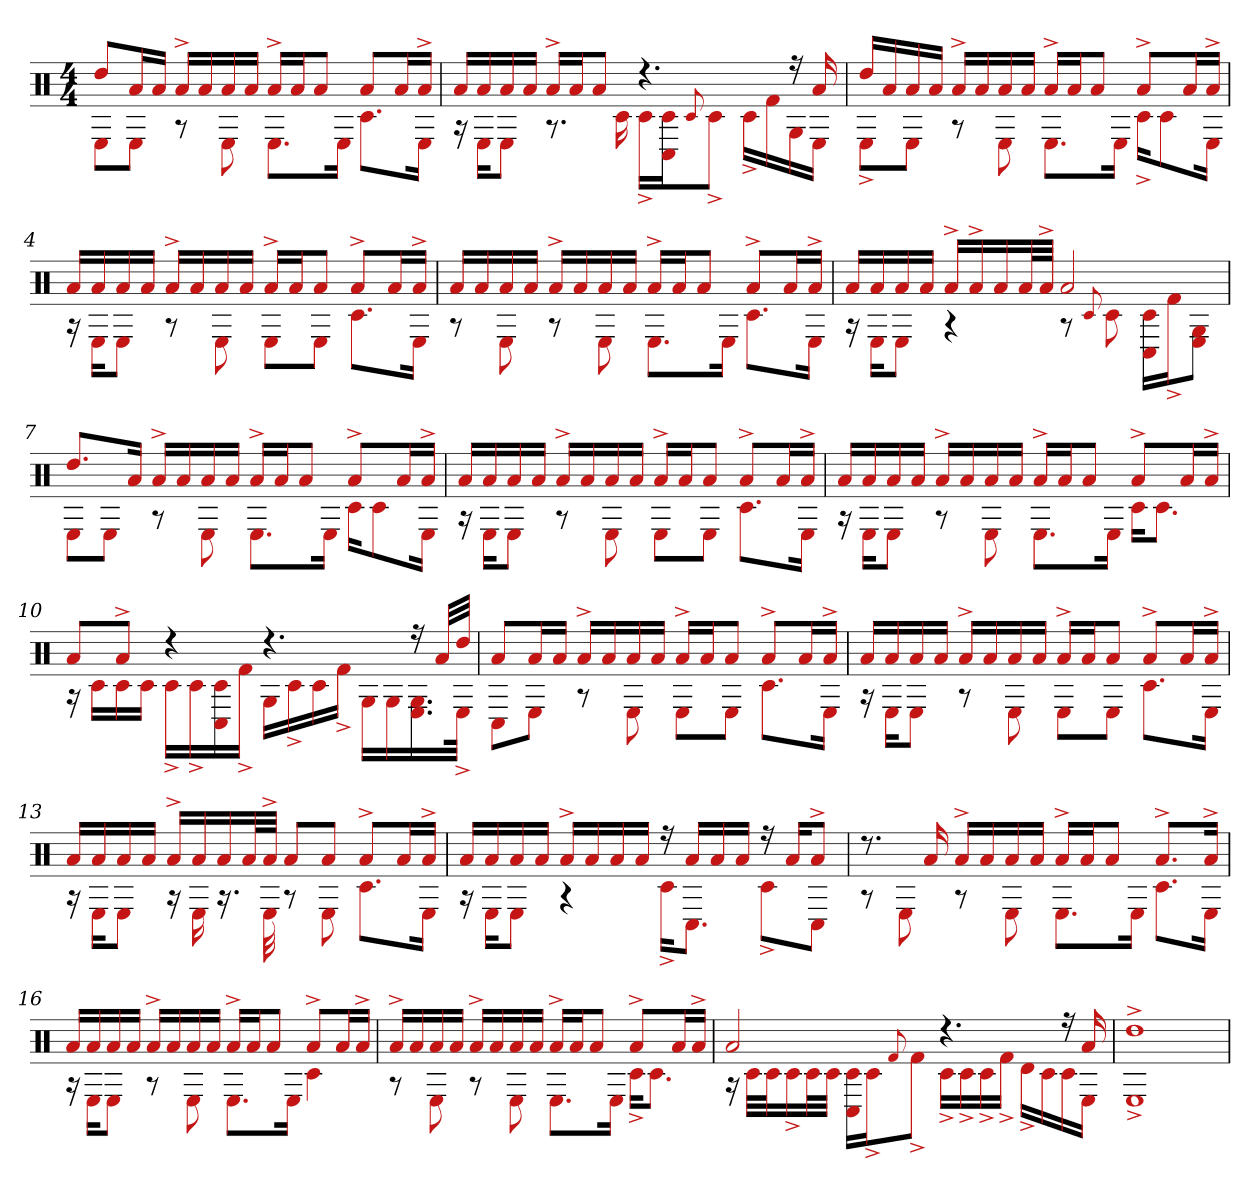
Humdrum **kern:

**kern
*part1
*staff1
*clefX
*k[]
*M4/4
=1
*^
8ddL	8EL
16aL	8EJ
16aJJ	.
16a^LL	8r
16a	.
16a	8E
16aJJ	.
16a^LL	8.EL
16aJ	.
8aJ	.
.	16EJk
8aL	8.c#L
16aL	.
16a^JJ	16EJk
=2	=2
16aLL	16r
16a	16EKL
16a	8EJ
16aJJ	.
16a^LL	8.r
16aJ	.
8aJ	.
.	16c#
4.r	16c#^LL
.	16c# 16C#J
.	8qqc#
.	8c#^J
.	16c#^LL
.	16f#
16r	16G
16a	16EJJ
=3	=3
16ddLL	8E^L
16a	.
16a	8EJ
16aJJ	.
16a^LL	8r
16a	.
16a	8E
16aJJ	.
16a^LL	8.EL
16aJ	.
8aJ	.
.	16EJk
8a^L	16c#^KL
.	8c#
16aL	.
16a^JJ	16EJk
=4	=4
16aLL	16r
16a	16EKL
16a	8EJ
16aJJ	.
16a^LL	8r
16a	.
16a	8E
16aJJ	.
16a^LL	8EL
16aJ	.
8aJ	8EJ
8a^L	8.c#L
16aL	.
16a^JJ	16EJk
=5	=5
16aLL	8r
16a	.
16a	8E
16aJJ	.
16a^LL	8r
16a	.
16a	8E
16aJJ	.
16a^LL	8.EL
16aJ	.
8aJ	.
.	16EJk
8a^L	8.c#L
16aL	.
16a^JJ	16EJk
=6	=6
16aLL	16r
16a	16EKL
16a	8EJ
16aJJ	.
16a^LL	4r
16a^	.
16a	.
32aL	.
32a^JJJ	.
2a	8r
.	8qqc#
.	8c#
.	16C# 16c#LL
.	16f#^J
.	8G 8EJ
=7	=7
8.ddL	8EL
.	8EJ
16aJk	.
16a^LL	8r
16a	.
16a	8E
16aJJ	.
16a^LL	8.EL
16aJ	.
8aJ	.
.	16EJk
8a^L	16c#KL
.	8c#
16aL	.
16a^JJ	16EJk
=8	=8
16aLL	16r
16a	16EKL
16a	8EJ
16aJJ	.
16a^LL	8r
16a	.
16a	8E
16aJJ	.
16a^LL	8EL
16aJ	.
8aJ	8EJ
8a^L	8.c#L
16aL	.
16a^JJ	16EJk
=9	=9
16aLL	16r
16a	16EKL
16a	8EJ
16aJJ	.
16a^LL	8r
16a	.
16a	8E
16aJJ	.
16a^LL	8.EL
16aJ	.
8aJ	.
.	16EJk
8a^L	16c#KL
.	8.c#J
16aL	.
16a^JJ	.
=10	=10
8aL	16r
.	16c#LL
8a^J	16c#
.	16c#JJ
4r	16c#^LL
.	16c#^
.	16C# 16c#
.	16f#^JJ
4.r	16GLL
.	16c#^
.	16c#
.	16f#^JJ
.	16GLL
.	16G
16r	16.G 16.E
32aLLL	.
32ddJJJ	32E^JJk
=11	=11
8aL	8C#L
16aL	8EJ
16aJJ	.
16a^LL	8r
16a	.
16a	8E
16aJJ	.
16a^LL	8EL
16aJ	.
8aJ	8EJ
8a^L	8.c#L
16aL	.
16a^JJ	16EJk
=12	=12
16aLL	16r
16a	16EKL
16a	8EJ
16aJJ	.
16a^LL	8r
16a	.
16a	8E
16aJJ	.
16a^LL	8EL
16aJ	.
8aJ	8EJ
8a^L	8.c#L
16aL	.
16a^JJ	16EJk
=13	=13
16aLL	16r
16a	16EKL
16a	8EJ
16aJJ	.
16a^LL	16r
16a	16E
16a	16.r
32aL	.
32a^JJJ	32E
8aL	8r
8aJ	8E
8a^L	8.c#L
16aL	.
16a^JJ	16EJk
=14	=14
16aLL	16r
16a	16EKL
16a	8EJ
16aJJ	.
16a^LL	4r
16a	.
16a	.
16aJJ	.
16r	16c#^KL
16aLL	8.C#J
16a	.
16aJJ	.
16r	8c#^L
16aKL	.
8a^J	8C#J
=15	=15
8.r	8r
.	8E
16a	.
16a^LL	8r
16a	.
16a	8E
16aJJ	.
16a^LL	8.EL
16aJ	.
8aJ	.
.	16EJk
8.a^L	8.c#L
16a^Jk	16EJk
=16	=16
16aLL	16r
16a	16EKL
16a	8EJ
16aJJ	.
16a^LL	8r
16a	.
16a	8E
16aJJ	.
16a^LL	8.EL
16aJ	.
8aJ	.
.	16EJk
8a^L	4c#
16aL	.
16a^JJ	.
=17	=17
16a^LL	8r
16a	.
16a	8E
16aJJ	.
16a^LL	8r
16a	.
16a	8E
16aJJ	.
16a^LL	8.EL
16aJ	.
8aJ	.
.	16EJk
8a^L	16c#^KL
.	8.c#J
16aL	.
16a^JJ	.
=18	=18
2a	16r
.	32c#LLL
.	32c#J
.	16c#^
.	32c#L
.	32c#JJJ
.	16C# 16c#LL
.	16c#^J
.	8qqf#
.	8f#^J
4.r	16c#^LL
.	16c#^
.	16c#^
.	16f#^JJ
.	16d^LL
.	16c#
16r	16c#
16a	16EJJ
=19	=19
1dd^	1E^
*v	*v
=
*-
